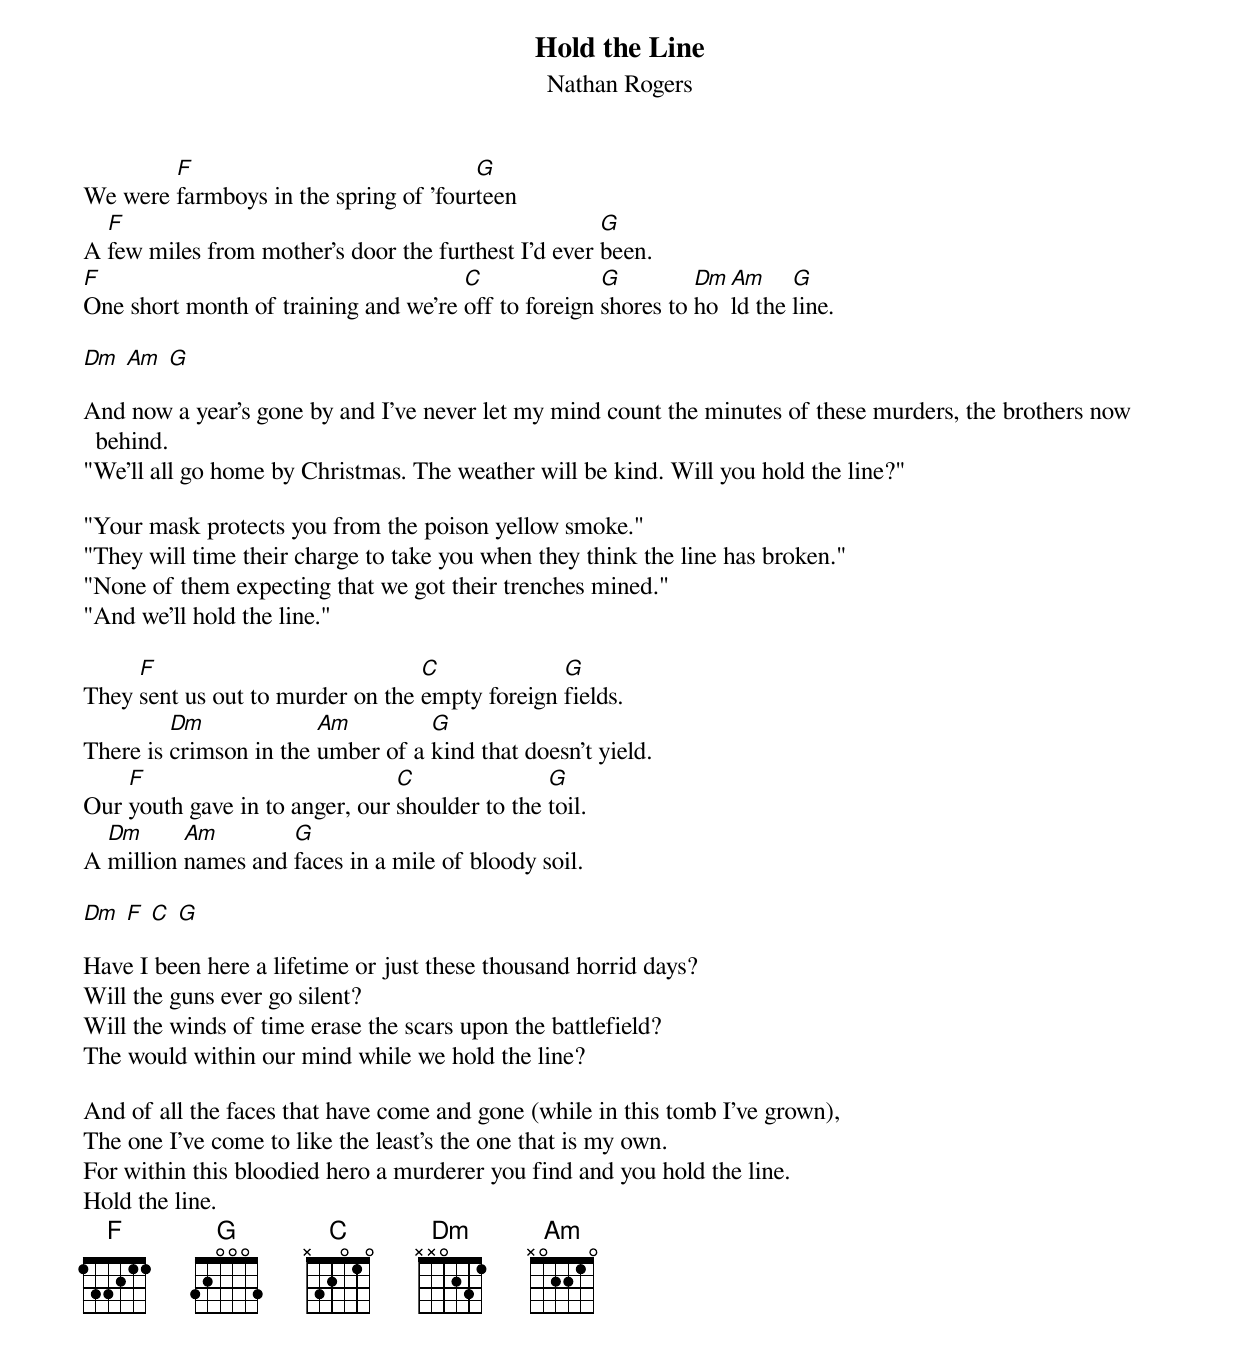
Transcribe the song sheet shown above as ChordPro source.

{t: Hold the Line}
{st: Nathan Rogers}

We were [F]farmboys in the spring of 'four[G]teen
A [F]few miles from mother's door the furthest I'd ever [G]been.
[F]One short month of training and we're [C]off to foreign [G]shores to [Dm]ho[Am]ld the [G]line.

[Dm] [Am] [G]

And now a year's gone by and I've never let my mind count the minutes of these murders, the brothers now behind.
"We'll all go home by Christmas. The weather will be kind. Will you hold the line?"

"Your mask protects you from the poison yellow smoke."
"They will time their charge to take you when they think the line has broken."
"None of them expecting that we got their trenches mined."
"And we'll hold the line."

They [F]sent us out to murder on the [C]empty foreign [G]fields.
There is [Dm]crimson in the [Am]umber of a [G]kind that doesn't yield.
Our [F]youth gave in to anger, our [C]shoulder to the [G]toil.
A [Dm]million [Am]names and [G]faces in a mile of bloody soil.

[Dm] [F] [C] [G]

Have I been here a lifetime or just these thousand horrid days?
Will the guns ever go silent?
Will the winds of time erase the scars upon the battlefield?
The would within our mind while we hold the line?

And of all the faces that have come and gone (while in this tomb I've grown),
The one I've come to like the least's the one that is my own.
For within this bloodied hero a murderer you find and you hold the line.
Hold the line.
